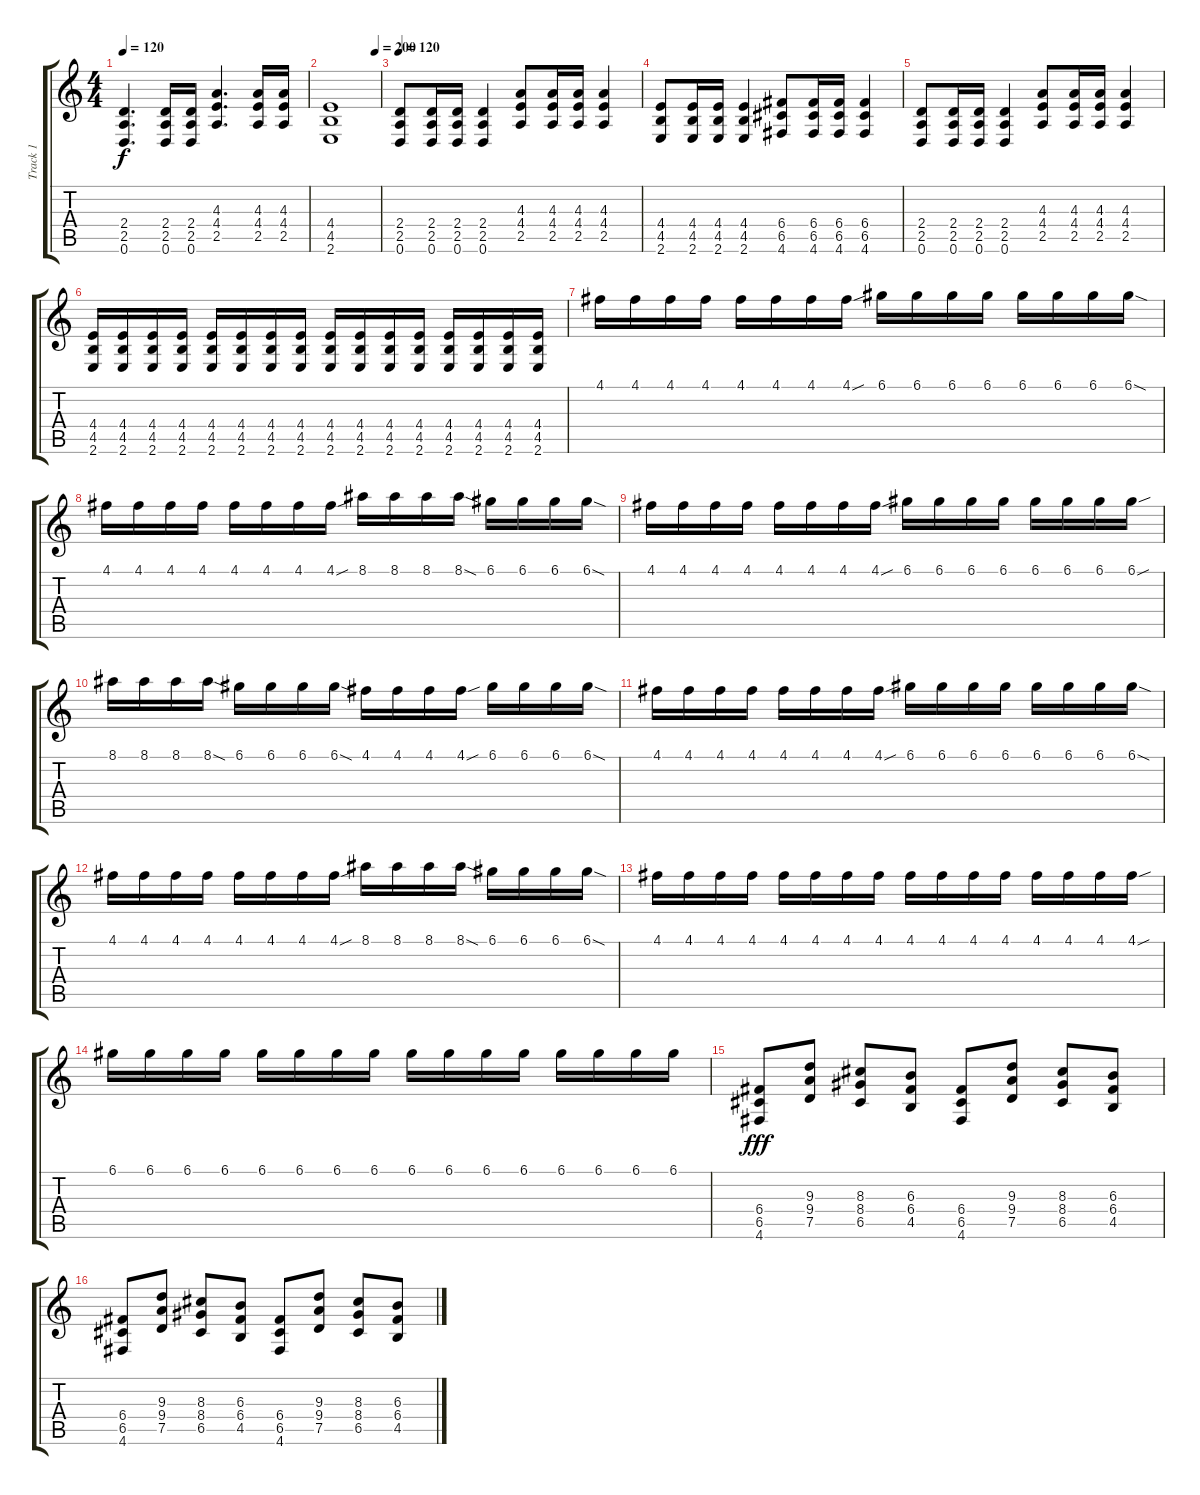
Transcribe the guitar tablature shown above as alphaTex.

\track ("Track 1" "Track 1") {instrument overdrivenguitar}
\staff {score tabs}
\tuning (D4 A3 F3 C3 G2 D2) {hide}
\ts (4 4)
\tempo 120
\clef g2
\ks c
(2.4 2.5 0.6).4{d dy f} (2.4 2.5 0.6).16 (2.4 2.5 0.6).16 (4.3 4.4 2.5).4{d} (4.3 4.4 2.5).16 (4.3 4.4 2.5).16 |
\tempo (200 0.90625)
(4.4 4.5 2.6).1 |
\tempo 120
(2.4 2.5 0.6).8 (2.4 2.5 0.6).16 (2.4 2.5 0.6).16 (2.4 2.5 0.6).4 (4.3 4.4 2.5).8 (4.3 4.4 2.5).16 (4.3 4.4 2.5).16 (4.3 4.4 2.5).4 |
(4.4 4.5 2.6).8 (4.4 4.5 2.6).16 (4.4 4.5 2.6).16 (4.4 4.5 2.6).4 (6.4 6.5 4.6).8 (6.4 6.5 4.6).16 (6.4 6.5 4.6).16 (6.4 6.5 4.6).4 |
(2.4 2.5 0.6).8 (2.4 2.5 0.6).16 (2.4 2.5 0.6).16 (2.4 2.5 0.6).4 (4.3 4.4 2.5).8 (4.3 4.4 2.5).16 (4.3 4.4 2.5).16 (4.3 4.4 2.5).4 |
(4.4 4.5 2.6).16 (4.4 4.5 2.6).16 (4.4 4.5 2.6).16 (4.4 4.5 2.6).16 (4.4 4.5 2.6).16 (4.4 4.5 2.6).16 (4.4 4.5 2.6).16 (4.4 4.5 2.6).16 (4.4 4.5 2.6).16 (4.4 4.5 2.6).16 (4.4 4.5 2.6).16 (4.4 4.5 2.6).16 (4.4 4.5 2.6).16 (4.4 4.5 2.6).16 (4.4 4.5 2.6).16 (4.4 4.5 2.6).16 |
4.1.16 4.1.16 4.1.16 4.1.16 4.1.16 4.1.16 4.1.16 4.1{sou}.16 6.1.16 6.1.16 6.1.16 6.1.16 6.1.16 6.1.16 6.1.16 6.1{sod}.16 |
4.1.16 4.1.16 4.1.16 4.1.16 4.1.16 4.1.16 4.1.16 4.1{sou}.16 8.1.16 8.1.16 8.1.16 8.1{sod}.16 6.1.16 6.1.16 6.1.16 6.1{sod}.16 |
4.1.16 4.1.16 4.1.16 4.1.16 4.1.16 4.1.16 4.1.16 4.1{sou}.16 6.1.16 6.1.16 6.1.16 6.1.16 6.1.16 6.1.16 6.1.16 6.1{sou}.16 |
8.1.16 8.1.16 8.1.16 8.1{sod}.16 6.1.16 6.1.16 6.1.16 6.1{sod}.16 4.1.16 4.1.16 4.1.16 4.1{sou}.16 6.1.16 6.1.16 6.1.16 6.1{sod}.16 |
4.1.16 4.1.16 4.1.16 4.1.16 4.1.16 4.1.16 4.1.16 4.1{sou}.16 6.1.16 6.1.16 6.1.16 6.1.16 6.1.16 6.1.16 6.1.16 6.1{sod}.16 |
4.1.16 4.1.16 4.1.16 4.1.16 4.1.16 4.1.16 4.1.16 4.1{sou}.16 8.1.16 8.1.16 8.1.16 8.1{sod}.16 6.1.16 6.1.16 6.1.16 6.1{sod}.16 |
4.1.16 4.1.16 4.1.16 4.1.16 4.1.16 4.1.16 4.1.16 4.1.16 4.1.16 4.1.16 4.1.16 4.1.16 4.1.16 4.1.16 4.1.16 4.1{sou}.16 |
6.1.16 6.1.16 6.1.16 6.1.16 6.1.16 6.1.16 6.1.16 6.1.16 6.1.16 6.1.16 6.1.16 6.1.16 6.1.16 6.1.16 6.1.16 6.1.16 |
(6.4 6.5 4.6).8{dy fff} (9.3 9.4 7.5).8 (8.3 8.4 6.5).8 (6.3 6.4 4.5).8 (6.4 6.5 4.6).8 (9.3 9.4 7.5).8 (8.3 8.4 6.5).8 (6.3 6.4 4.5).8 |
(6.4 6.5 4.6).8 (9.3 9.4 7.5).8 (8.3 8.4 6.5).8 (6.3 6.4 4.5).8 (6.4 6.5 4.6).8 (9.3 9.4 7.5).8 (8.3 8.4 6.5).8 (6.3 6.4 4.5).8
